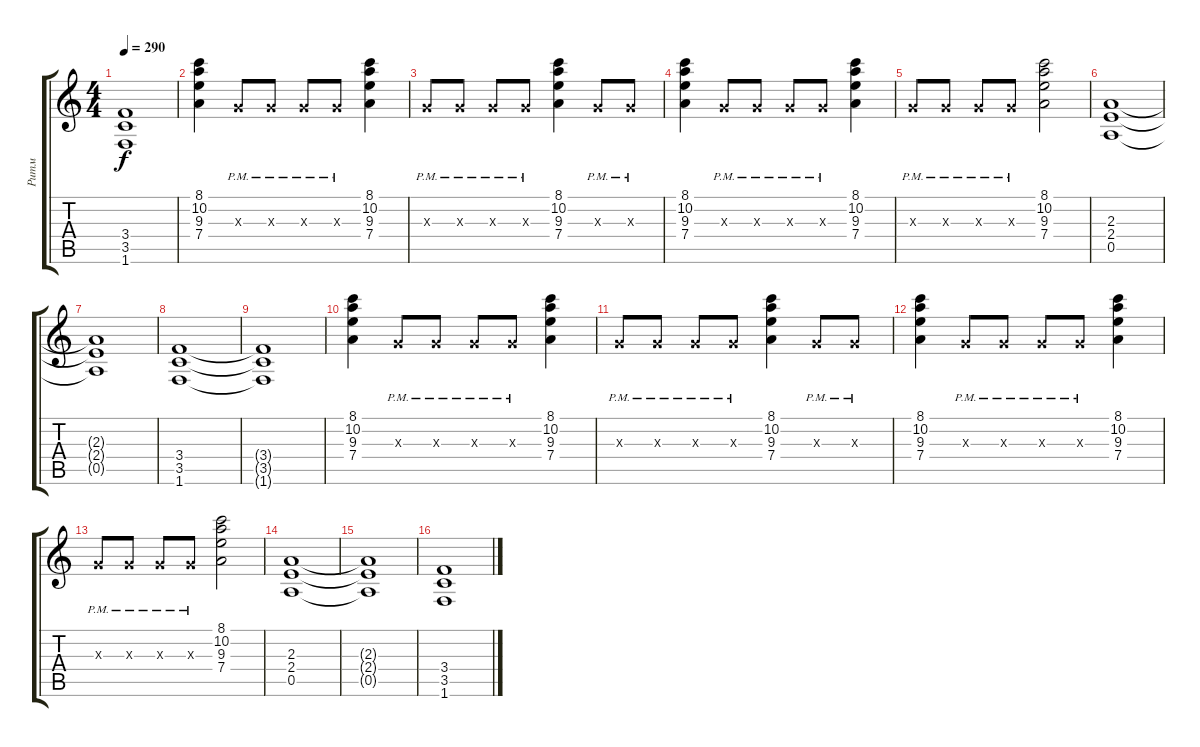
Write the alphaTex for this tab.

\track ("Ритм" "Ритм") {instrument distortionguitar}
\staff {score tabs}
\tuning (E4 B3 G3 D3 A2 E2) {hide}
\ts (4 4)
\tempo 290
\clef g2
\ks c
(3.4{t} 3.5{t} 1.6{t}).1{dy f} |
(8.1 10.2 9.3 7.4).4 0.3{pm x}.8 0.3{pm x}.8 0.3{pm x}.8 0.3{pm x}.8 (8.1 10.2 9.3 7.4).4 |
0.3{pm x}.8 0.3{pm x}.8 0.3{pm x}.8 0.3{pm x}.8 (8.1 10.2 9.3 7.4).4 0.3{pm x}.8 0.3{pm x}.8 |
(8.1 10.2 9.3 7.4).4 0.3{pm x}.8 0.3{pm x}.8 0.3{pm x}.8 0.3{pm x}.8 (8.1 10.2 9.3 7.4).4 |
0.3{pm x}.8 0.3{pm x}.8 0.3{pm x}.8 0.3{pm x}.8 (8.1 10.2 9.3 7.4).2 |
(2.3 2.4 0.5).1 |
(2.3{t} 2.4{t} 0.5{t}).1 |
(3.4 3.5 1.6).1 |
(3.4{t} 3.5{t} 1.6{t}).1 |
(8.1 10.2 9.3 7.4).4 0.3{pm x}.8 0.3{pm x}.8 0.3{pm x}.8 0.3{pm x}.8 (8.1 10.2 9.3 7.4).4 |
0.3{pm x}.8 0.3{pm x}.8 0.3{pm x}.8 0.3{pm x}.8 (8.1 10.2 9.3 7.4).4 0.3{pm x}.8 0.3{pm x}.8 |
(8.1 10.2 9.3 7.4).4 0.3{pm x}.8 0.3{pm x}.8 0.3{pm x}.8 0.3{pm x}.8 (8.1 10.2 9.3 7.4).4 |
0.3{pm x}.8 0.3{pm x}.8 0.3{pm x}.8 0.3{pm x}.8 (8.1 10.2 9.3 7.4).2 |
(2.3 2.4 0.5).1 |
(2.3{t} 2.4{t} 0.5{t}).1 |
(3.4 3.5 1.6).1
